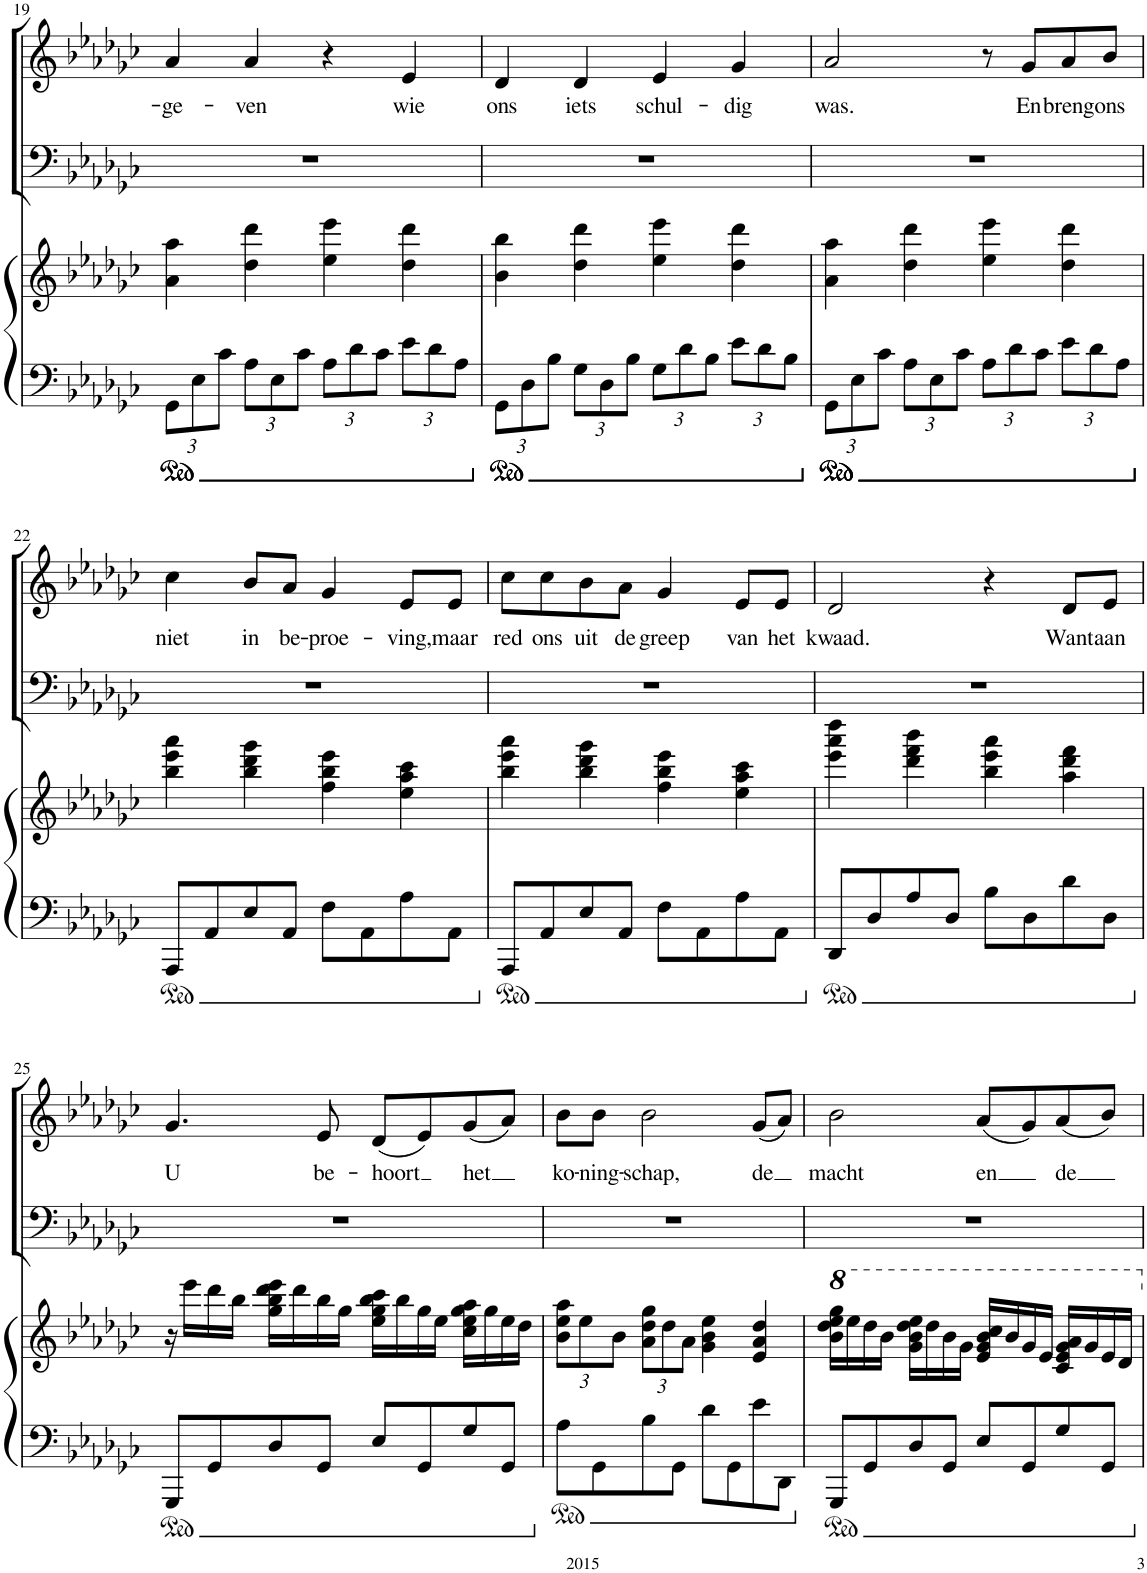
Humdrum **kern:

**kern	**kern	**kern	**kern	**text
*part3	*part3	*part2	*part1	*part1
*staff4	*staff3	*staff2	*staff1	*staff1
*I"Piano	*	*I"T B	*I"S A	*
*I'Pno	*	*	*	*
!!LO:PB:g=z
*clefF4	*clefG2	*clefF4	*clefG2	*
*k[b-e-a-d-g-c-]	*k[b-e-a-d-g-c-]	*k[b-e-a-d-g-c-]	*k[b-e-a-d-g-c-]	*
*M2/2	*M2/2	*M2/2	*M2/2	*
*met(c|)	*met(c|)	*met(c|)	*met(c|)	*
*Xbrackettup	*	*	*	*
=19	=19	=19	=19	=19
!	!	!	!	!LO:LY:b
12GG-\L	4a-\ 4aa-\	1r	4a-/	-ge-
12E-\	.	.	.	.
12c-\J	.	.	.	.
!	!	!	!	!LO:LY:b
12A-\L	4dd-\ 4ddd-\	.	4a-/	-ven
12E-\	.	.	.	.
12c-\J	.	.	.	.
12A-\L	4ee-\ 4eee-\	.	4r	.
12d-\	.	.	.	.
12c-\J	.	.	.	.
!	!	!	!	!LO:LY:b
12e-\L	4dd-\ 4ddd-\	.	4e-/	wie
12d-\	.	.	.	.
12A-\J	.	.	.	.
=20	=20	=20	=20	=20
!	!	!	!	!LO:LY:b
12GG-\L	4b-\ 4bb-\	1r	4d-/	ons
12D-\	.	.	.	.
12B-\J	.	.	.	.
!	!	!	!	!LO:LY:b
12G-\L	4dd-\ 4ddd-\	.	4d-/	iets
12D-\	.	.	.	.
12B-\J	.	.	.	.
!	!	!	!	!LO:LY:b
12G-\L	4ee-\ 4eee-\	.	4e-/	schul-
12d-\	.	.	.	.
12B-\J	.	.	.	.
!	!	!	!	!LO:LY:b
12e-\L	4dd-\ 4ddd-\	.	4g-/	-dig
12d-\	.	.	.	.
12B-\J	.	.	.	.
=21	=21	=21	=21	=21
!	!	!	!	!LO:LY:b
12GG-\L	4a-\ 4aa-\	1r	2a-/	was.
12E-\	.	.	.	.
12c-\J	.	.	.	.
12A-\L	4dd-\ 4ddd-\	.	.	.
12E-\	.	.	.	.
12c-\J	.	.	.	.
12A-\L	4ee-\ 4eee-\	.	8r	.
12d-\	.	.	.	.
!	!	!	!	!LO:LY:b
.	.	.	8g-/L	En
12c-\J	.	.	.	.
!	!	!	!	!LO:LY:b
12e-\L	4dd-\ 4ddd-\	.	8a-/	breng
12d-\	.	.	.	.
!	!	!	!	!LO:LY:b
.	.	.	8b-/J	ons
12A-\J	.	.	.	.
!!LO:LB:g=z
=22	=22	=22	=22	=22
!	!	!	!	!LO:LY:b
8AAA-/L	4bb-\ 4eee-\ 4aaa-\	1r	4cc-\	niet
8AA-/	.	.	.	.
!	!	!	!	!LO:LY:b
8E-/	4bb-\ 4ddd-\ 4ggg-\	.	8b-/L	in
!	!	!	!	!LO:LY:b
8AA-/J	.	.	8a-/J	be-
!	!	!	!	!LO:LY:b
8F\L	4ff\ 4bb-\ 4eee-\	.	4g-/	-proe-
8AA-\	.	.	.	.
!	!	!	!	!LO:LY:b
8A-\	4ee-\ 4aa-\ 4ccc-\	.	8e-/L	-ving,
!	!	!	!	!LO:LY:b
8AA-\J	.	.	8e-/J	maar
=23	=23	=23	=23	=23
!	!	!	!	!LO:LY:b
8AAA-/L	4bb-\ 4eee-\ 4aaa-\	1r	8cc-\L	red
!	!	!	!	!LO:LY:b
8AA-/	.	.	8cc-\	ons
!	!	!	!	!LO:LY:b
8E-/	4bb-\ 4ddd-\ 4ggg-\	.	8b-\	uit
!	!	!	!	!LO:LY:b
8AA-/J	.	.	8a-\J	de
!	!	!	!	!LO:LY:b
8F\L	4ff\ 4bb-\ 4eee-\	.	4g-/	greep
8AA-\	.	.	.	.
!	!	!	!	!LO:LY:b
8A-\	4ee-\ 4aa-\ 4ccc-\	.	8e-/L	van
!	!	!	!	!LO:LY:b
8AA-\J	.	.	8e-/J	het
=24	=24	=24	=24	=24
!	!	!	!	!LO:LY:b
8DD-/L	4eee-\ 4aaa-\ 4dddd-\	1r	2d-/	kwaad.
8D-/	.	.	.	.
8A-/	4ddd-\ 4fff\ 4bbb-\	.	.	.
8D-/J	.	.	.	.
8B-\L	4bb-\ 4eee-\ 4aaa-\	.	4r	.
8D-\	.	.	.	.
!	!	!	!	!LO:LY:b
8d-\	4aa-\ 4ddd-\ 4fff\	.	8d-/L	Want
!	!	!	!	!LO:LY:b
8D-\J	.	.	8e-/J	aan
!!LO:LB:g=z
=25	=25	=25	=25	=25
!	!	!	!	!LO:LY:b
8GGG-/L	16r	1r	4.g-/	U
.	16eee-\LL	.	.	.
8GG-/	16ddd-\	.	.	.
.	16bb-\JJ	.	.	.
8D-/	16gg-\ 16bb-\ 16ddd-\ 16eee-\LL	.	.	.
.	16ddd-\	.	.	.
!	!	!	!	!LO:LY:b
8GG-/J	16bb-\	.	8e-/	be-
.	16gg-\JJ	.	.	.
!	!	!	!	!LO:LY:b
8E-/L	16ee-\ 16gg-\ 16bb-\ 16ccc-\LL	.	(8d-/L	-hoort
.	16bb-\	.	.	.
8GG-/	16gg-\	.	8e-/)	.
.	16ee-\JJ	.	.	.
!	!	!	!	!LO:LY:b
8G-/	16cc-\ 16ee-\ 16gg-\ 16aa-\LL	.	(8g-/	het
.	16gg-\	.	.	.
8GG-/J	16ee-\	.	8a-/J)	.
.	16dd-\JJ	.	.	.
=26	=26	=26	=26	=26
*	*Xbrackettup	*	*	*
!	!	!	!	!LO:LY:b
8A-\L	12b-\ 12ee-\ 12aa-\L	1r	8b-\L	ko-
.	12ee-\	.	.	.
!	!	!	!	!LO:LY:b
8GG-\	.	.	8b-\J	-ning-
.	12b-\J	.	.	.
!	!	!	!	!LO:LY:b
8B-\	12a-\ 12dd-\ 12gg-\L	.	2b-\	-schap,
.	12dd-\	.	.	.
8GG-\J	.	.	.	.
.	12a-\J	.	.	.
8d-\L	4g-\ 4b-\ 4ee-\	.	.	.
8GG-\	.	.	.	.
!	!	!	!	!LO:LY:b
8e-\	4e-/ 4a-/ 4dd-/	.	(8g-/L	de
8DD-\J	.	.	8a-/J)	.
=27	=27	=27	=27	=27
*	*8va	*	*	*
!	!	!	!	!LO:LY:b
8GGG-/L	16bb-\ 16ddd-\ 16eee-\ 16ggg-\LL	1r	2b-\	macht
.	16eee-\	.	.	.
8GG-/	16ddd-\	.	.	.
.	16bb-\JJ	.	.	.
8D-/	16gg-\ 16bb-\ 16ddd-\ 16eee-\LL	.	.	.
.	16ddd-\	.	.	.
8GG-/J	16bb-\	.	.	.
.	16gg-\JJ	.	.	.
!	!	!	!	!LO:LY:b
8E-/L	16ee-/ 16gg-/ 16bb-/ 16ccc-/LL	.	(8a-/L	en
.	16bb-/	.	.	.
8GG-/	16gg-/	.	8g-/)	.
.	16ee-/JJ	.	.	.
!	!	!	!	!LO:LY:b
8G-/	16cc-/ 16ee-/ 16gg-/ 16aa-/LL	.	(8a-/	de
.	16gg-/	.	.	.
8GG-/J	16ee-/	.	8b-/J)	.
.	16dd-/JJ	.	.	.
*	*X8va	*	*	*
=	=	=	=	=
*-	*-	*-	*-	*-
